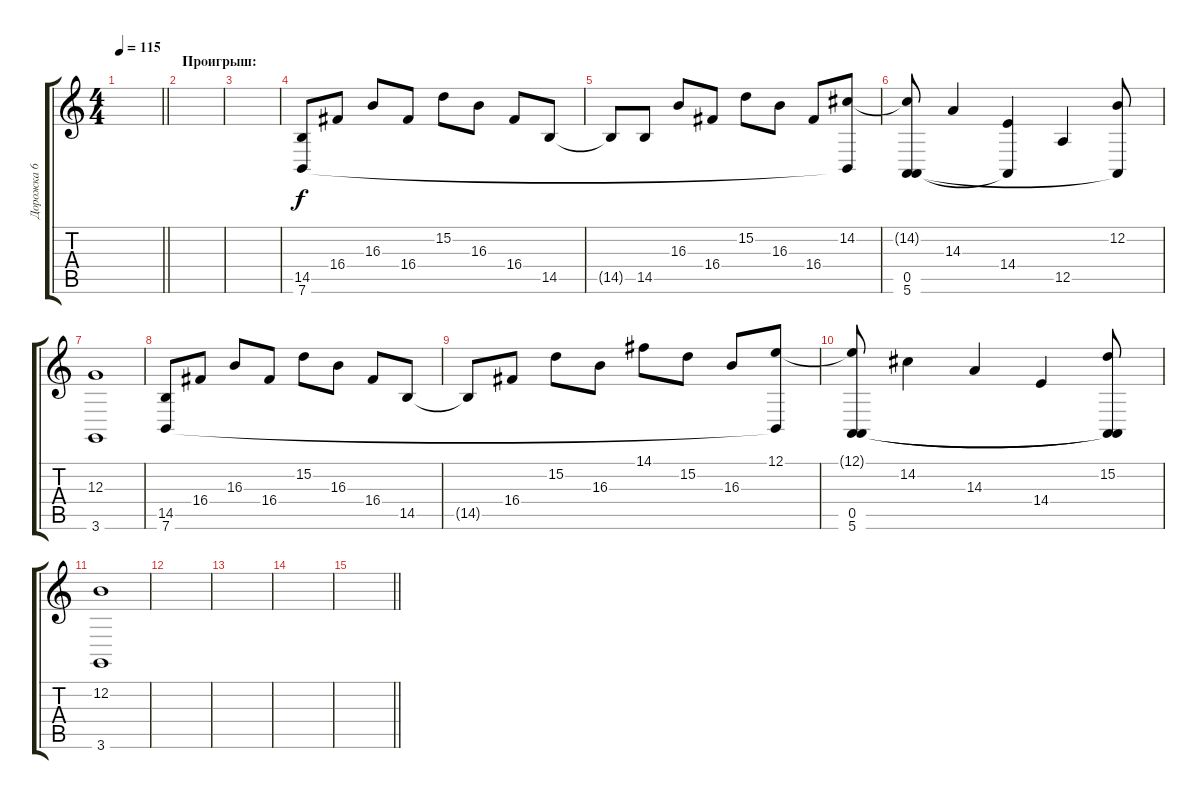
\track ("Дорожка 6" "Дорожка 6") {instrument celesta}
\staff {score tabs}
\tuning (E4 B3 G3 D3 A2 E2) {hide}
\ts (4 4)
\tempo 115
\clef g2
\barLineRight lightlight
\ks c
|
\section ("" "Проигрыш:")
|
|
(14.5 7.6).8 16.4.8 16.3.8 16.4.8 15.2.8 16.3.8 16.4.8 14.5.8 |
14.5{t}.8 14.5.8 16.3.8 16.4.8 15.2.8 16.3.8 16.4.8 (14.2 7.6{t}).8 |
(14.2{t} 0.5 5.6).8 14.3.4 (14.4 0.5{t}).4 12.5.4 (12.2 5.6{t}).8 |
(12.3 3.6).1 |
(14.5 7.6).8 16.4.8 16.3.8 16.4.8 15.2.8 16.3.8 16.4.8 14.5.8 |
14.5{t}.8 16.4.8 15.2.8 16.3.8 14.1.8 15.2.8 16.3.8 (12.1 7.6{t}).8 |
(12.1{t} 0.5 5.6).8 14.2.4 14.3.4 14.4.4 (15.2 0.5{t} 5.6{t}).8 |
(12.2 3.6).1 |
|
|
|
\barLineRight lightlight
